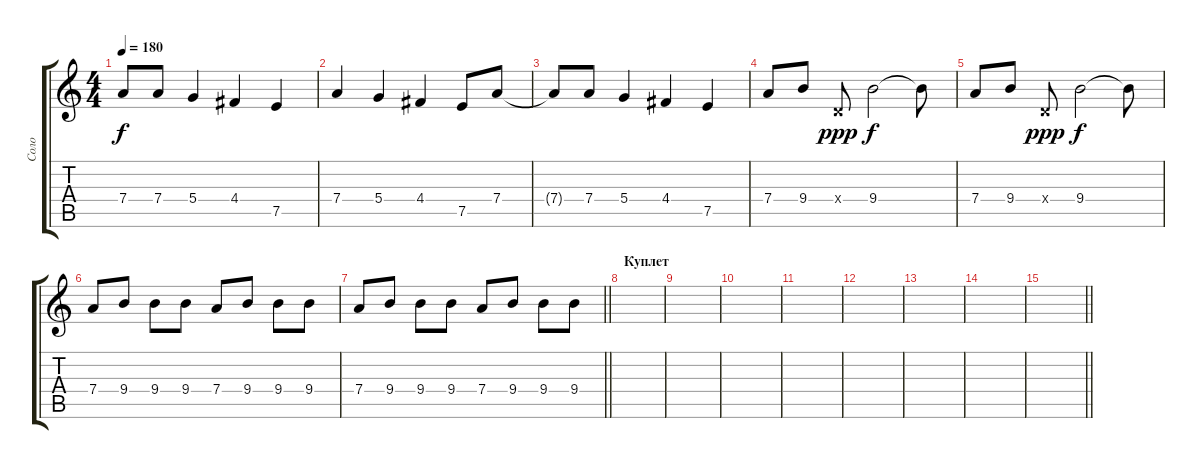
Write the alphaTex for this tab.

\track ("Соло" "Соло") {instrument overdrivenguitar}
\staff {score tabs}
\tuning (E4 B3 G3 D3 A2 E2) {hide}
\ts (4 4)
\tempo 180
\clef g2
\ks c
7.4{t}.8{dy f} 7.4.8 5.4.4 4.4.4 7.5.4 |
7.4.4 5.4.4 4.4.4 7.5.8 7.4.8 |
7.4{t}.8 7.4.8 5.4.4 4.4.4 7.5.4 |
7.4.8 9.4.8 0.4{x}.8{dy ppp} 9.4.2{dy f} 9.4{t}.8 |
7.4.8 9.4.8 0.4{x}.8{dy ppp} 9.4.2{dy f} 9.4{t}.8 |
7.4.8 9.4.8 9.4.8 9.4.8 7.4.8 9.4.8 9.4.8 9.4.8 |
\barLineRight lightlight
7.4.8 9.4.8 9.4.8 9.4.8 7.4.8 9.4.8 9.4.8 9.4.8 |
\section ("" "Куплет")
|
|
|
|
|
|
|
\barLineRight lightlight
